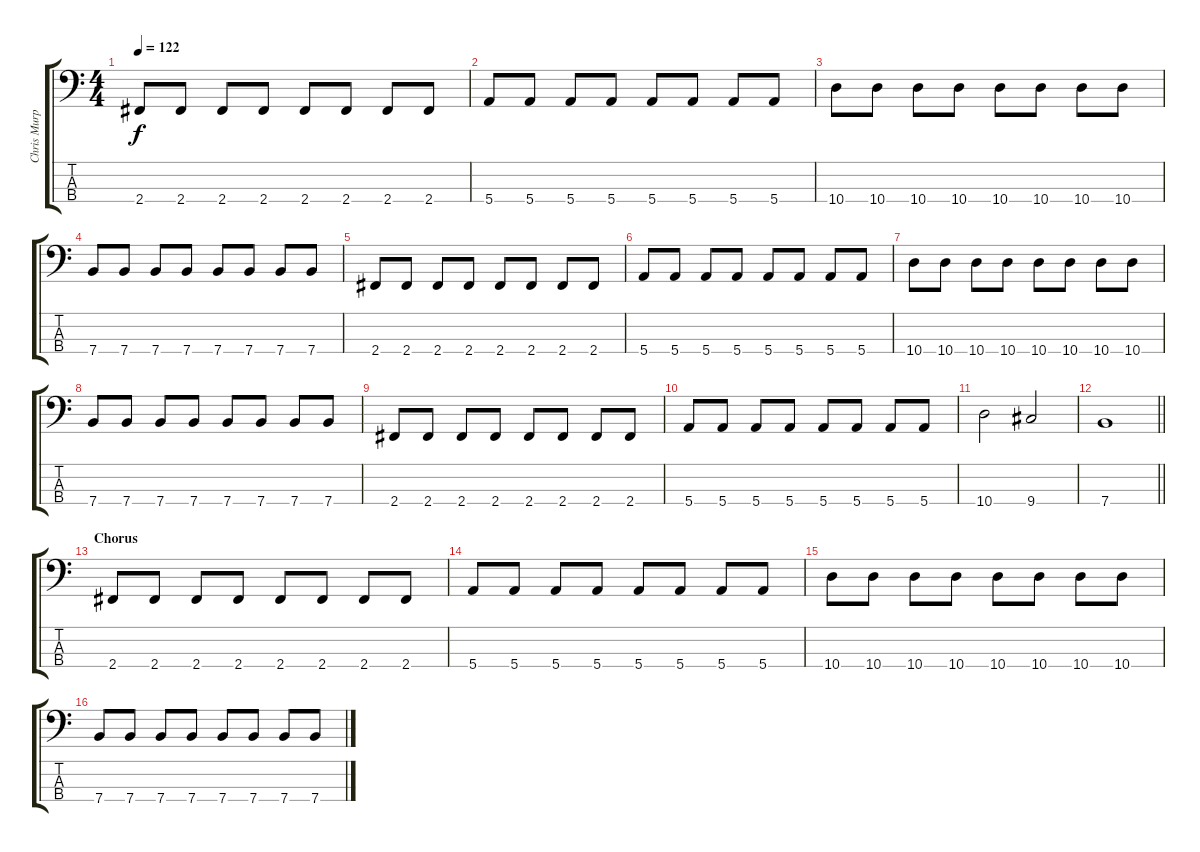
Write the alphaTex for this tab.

\track ("Chris Murphy" "Chris Murp") {instrument electricbassfinger}
\staff {score tabs}
\tuning (G2 D2 A1 E1) {hide}
\ts (4 4)
\tempo 122
\clef f4
\ks c
2.4.8{dy f} 2.4.8 2.4.8 2.4.8 2.4.8 2.4.8 2.4.8 2.4.8 |
5.4.8 5.4.8 5.4.8 5.4.8 5.4.8 5.4.8 5.4.8 5.4.8 |
10.4.8 10.4.8 10.4.8 10.4.8 10.4.8 10.4.8 10.4.8 10.4.8 |
7.4.8 7.4.8 7.4.8 7.4.8 7.4.8 7.4.8 7.4.8 7.4.8 |
2.4.8 2.4.8 2.4.8 2.4.8 2.4.8 2.4.8 2.4.8 2.4.8 |
5.4.8 5.4.8 5.4.8 5.4.8 5.4.8 5.4.8 5.4.8 5.4.8 |
10.4.8 10.4.8 10.4.8 10.4.8 10.4.8 10.4.8 10.4.8 10.4.8 |
7.4.8 7.4.8 7.4.8 7.4.8 7.4.8 7.4.8 7.4.8 7.4.8 |
2.4.8 2.4.8 2.4.8 2.4.8 2.4.8 2.4.8 2.4.8 2.4.8 |
5.4.8 5.4.8 5.4.8 5.4.8 5.4.8 5.4.8 5.4.8 5.4.8 |
10.4.2 9.4.2 |
\barLineRight lightlight
7.4.1 |
\section ("" "Chorus")
2.4.8 2.4.8 2.4.8 2.4.8 2.4.8 2.4.8 2.4.8 2.4.8 |
5.4.8 5.4.8 5.4.8 5.4.8 5.4.8 5.4.8 5.4.8 5.4.8 |
10.4.8 10.4.8 10.4.8 10.4.8 10.4.8 10.4.8 10.4.8 10.4.8 |
7.4.8 7.4.8 7.4.8 7.4.8 7.4.8 7.4.8 7.4.8 7.4.8
